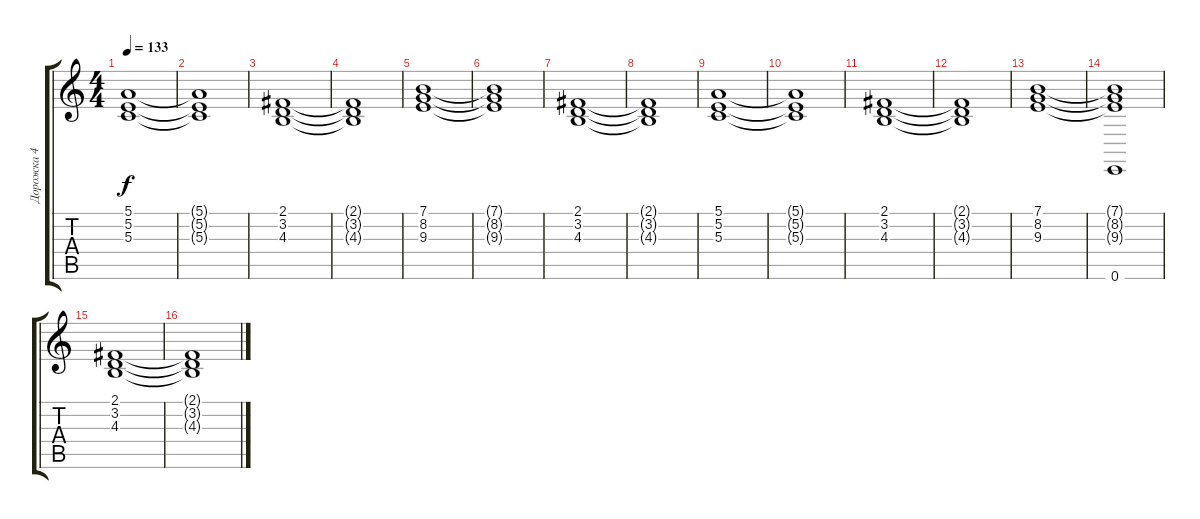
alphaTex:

\track ("Дорожка 4" "Дорожка 4") {instrument stringensemble2}
\staff {score tabs}
\tuning (E4 B3 G3 D3 A2 E2) {hide}
\ts (4 4)
\tempo 133
\clef g2
\ks c
(5.1 5.2 5.3).1{dy f} |
(5.1{t} 5.2{t} 5.3{t}).1 |
(2.1 3.2 4.3).1 |
(2.1{t} 3.2{t} 4.3{t}).1 |
(7.1 8.2 9.3).1 |
(7.1{t} 8.2{t} 9.3{t}).1 |
(2.1 3.2 4.3).1 |
(2.1{t} 3.2{t} 4.3{t}).1 |
(5.1 5.2 5.3).1 |
(5.1{t} 5.2{t} 5.3{t}).1 |
(2.1 3.2 4.3).1 |
(2.1{t} 3.2{t} 4.3{t}).1 |
(7.1 8.2 9.3).1 |
(7.1{t} 8.2{t} 9.3{t} 0.6).1 |
(2.1 3.2 4.3).1 |
(2.1{t} 3.2{t} 4.3{t}).1
